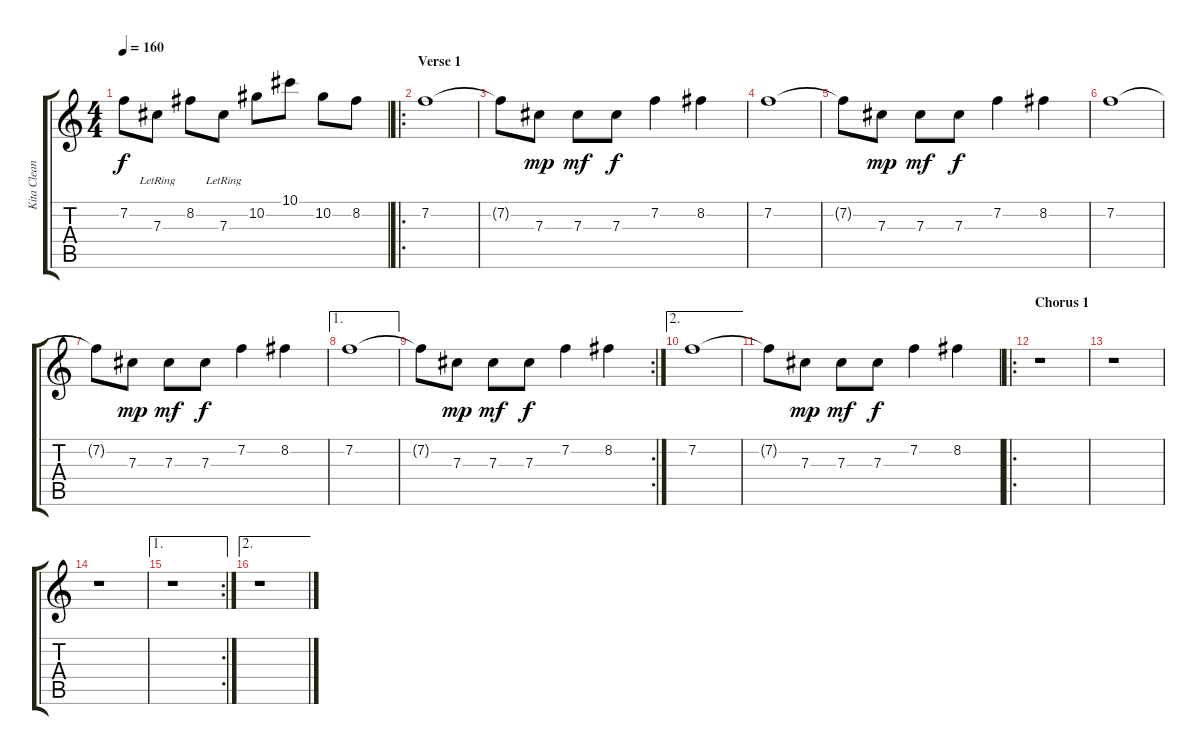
\track ("Kita Clean" "Kita Clean") {instrument acousticguitarnylon}
\staff {score tabs}
\tuning (Eb4 Bb3 Gb3 Db3 Ab2 Eb2) {hide}
\ts (4 4)
\tempo 160
\clef g2
\ks c
7.2.8{dy f} 7.3{lr}.8 8.2.8 7.3{lr}.8 10.2.8 10.1.8 10.2.8 8.2.8 |
\ro
\section ("" "Verse 1")
7.2.1 |
7.2{t}.8 7.3.8{dy mp} 7.3.8{dy mf} 7.3.8{dy f} 7.2.4 8.2.4 |
7.2.1 |
7.2{t}.8 7.3.8{dy mp} 7.3.8{dy mf} 7.3.8{dy f} 7.2.4 8.2.4 |
7.2.1 |
7.2{t}.8 7.3.8{dy mp} 7.3.8{dy mf} 7.3.8{dy f} 7.2.4 8.2.4 |
\ae 1
7.2.1 |
\rc 2
7.2{t}.8 7.3.8{dy mp} 7.3.8{dy mf} 7.3.8{dy f} 7.2.4 8.2.4 |
\ae 2
7.2.1 |
7.2{t}.8 7.3.8{dy mp} 7.3.8{dy mf} 7.3.8{dy f} 7.2.4 8.2.4 |
\ro
\section ("" "Chorus 1")
r.1 |
r.1 |
r.1 |
\ae 1
\rc 2
r.1 |
\ae 2
r.1
